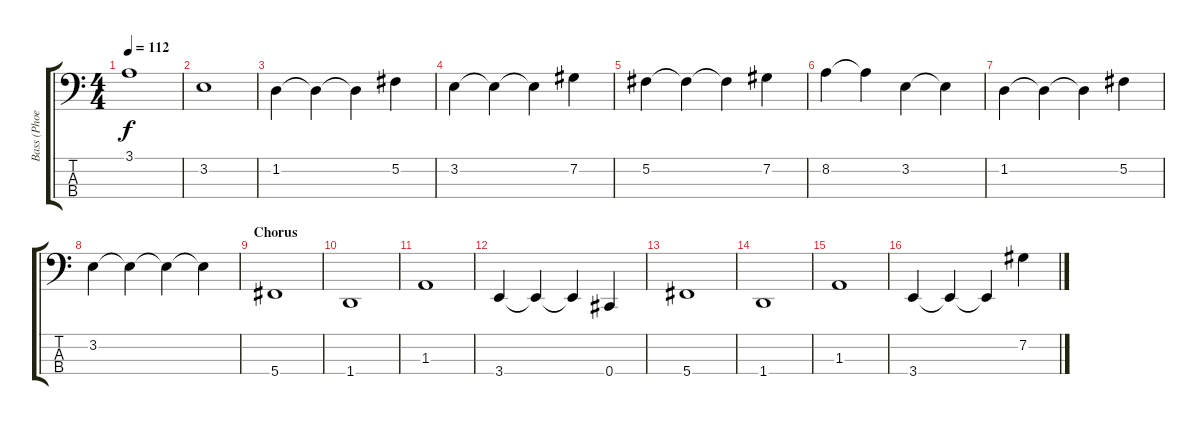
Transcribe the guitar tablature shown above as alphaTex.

\track ("Bass (Phoenix)" "Bass (Phoe") {instrument electricbassfinger}
\staff {score tabs}
\tuning (Gb2 Db2 Ab1 Db1) {hide}
\ts (4 4)
\tempo 112
\clef f4
\ks c
3.1.1{dy f} |
3.2.1 |
1.2.4 1.2{t}.4 1.2{t}.4 5.2.4 |
3.2.4 3.2{t}.4 3.2{t}.4 7.2.4 |
5.2.4 5.2{t}.4 5.2{t}.4 7.2.4 |
8.2.4 8.2{t}.4 3.2.4 3.2{t}.4 |
1.2.4 1.2{t}.4 1.2{t}.4 5.2.4 |
3.2.4 3.2{t}.4 3.2{t}.4 3.2{t}.4 |
\section ("" "Chorus")
5.4.1 |
1.4.1 |
1.3.1 |
3.4.4 3.4{t}.4 3.4{t}.4 0.4.4 |
5.4.1 |
1.4.1 |
1.3.1 |
3.4.4 3.4{t}.4 3.4{t}.4 7.2.4
